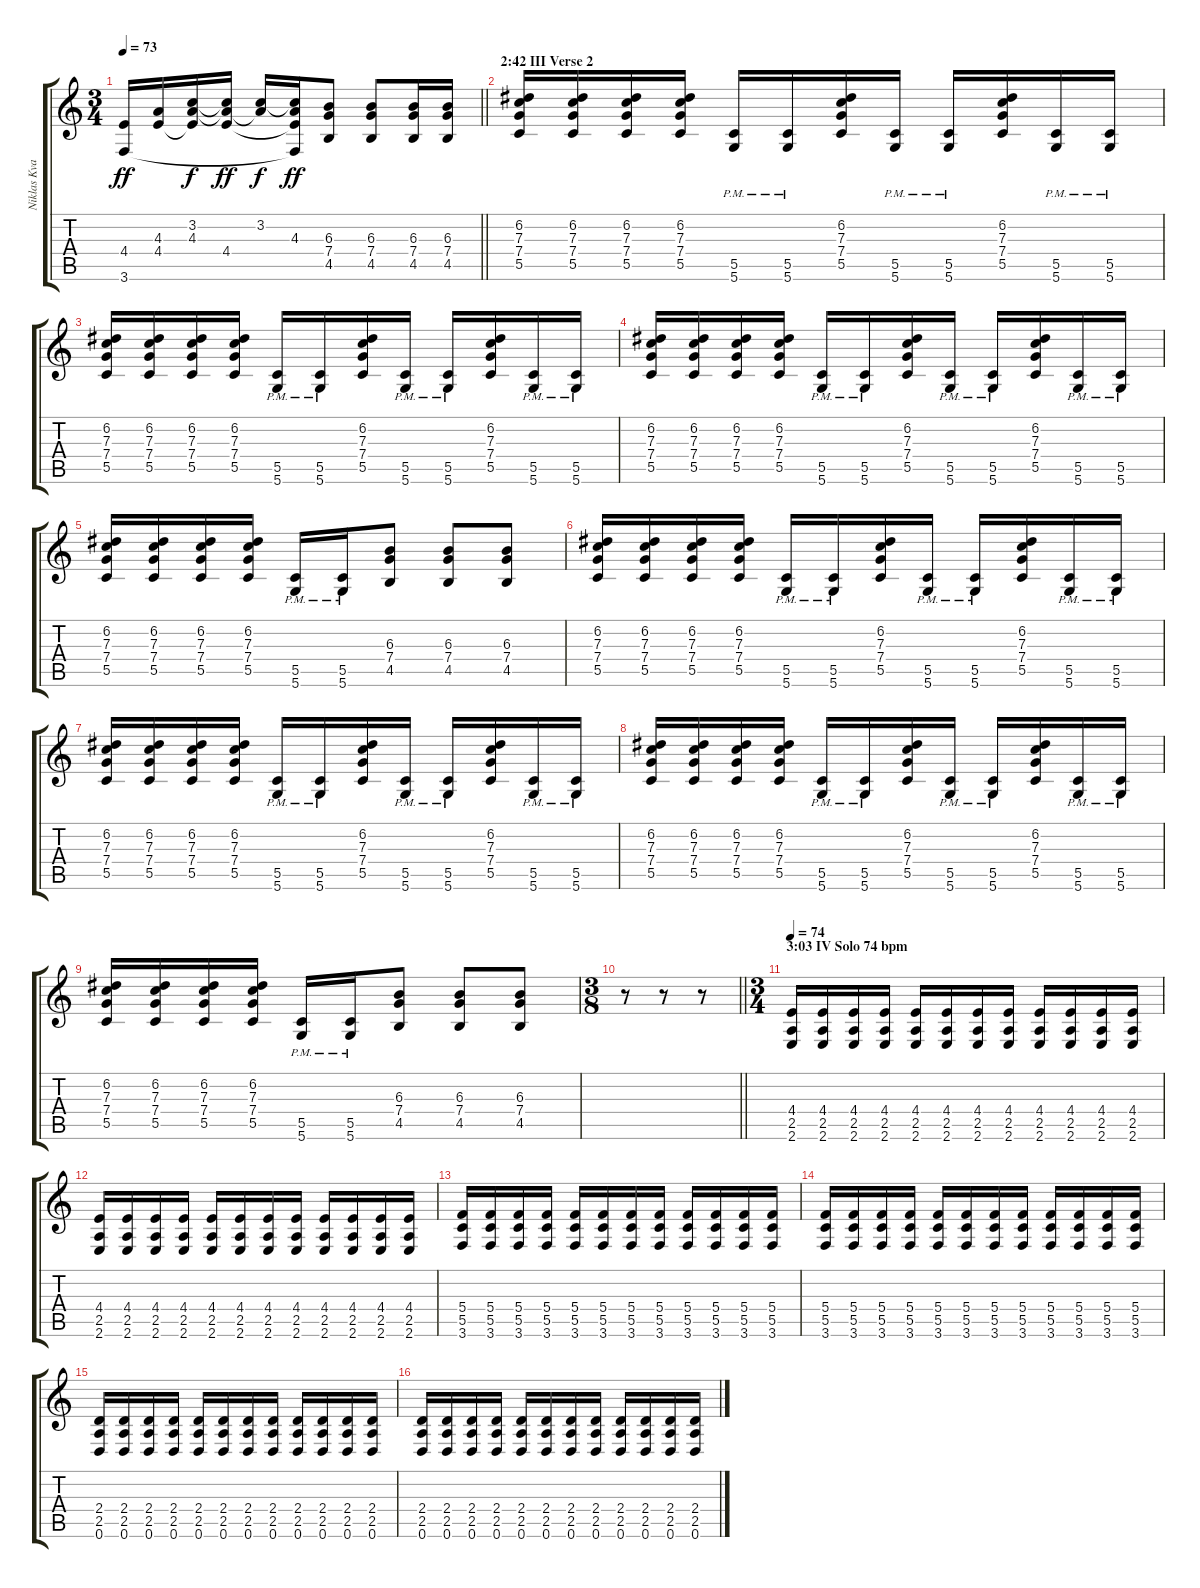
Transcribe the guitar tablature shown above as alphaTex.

\track ("Niklas Kvarforth (Acoustic/Rhythm Guitar" "Niklas Kva") {instrument acousticguitarsteel}
\staff {score tabs}
\tuning (D4 A3 F3 C3 G2 D2) {hide}
\ts (3 4)
\tempo 73
\clef g2
\barLineRight lightlight
\ks c
(4.4{t} 3.6).16{dy ff} (4.3{t} 4.4).16 (3.2{t} 4.3 4.4{t}).16{dy f} (3.2{t} 4.3{t} 4.4).16{dy ff} (3.2 4.3{t}).16{dy f} (3.2{t} 4.3 4.4{t} 3.6{t}).16{dy ff} (6.3 7.4 4.5).8{instrument distortionguitar} (6.3 7.4 4.5).8 (6.3 7.4 4.5).16 (6.3 7.4 4.5).16 |
\section ("" "2:42 III Verse 2")
(6.2 7.3 7.4 5.5).16 (6.2 7.3 7.4 5.5).16 (6.2 7.3 7.4 5.5).16 (6.2 7.3 7.4 5.5).16 (5.5{pm} 5.6{pm}).16 (5.5{pm} 5.6{pm}).16 (6.2 7.3 7.4 5.5).16 (5.5{pm} 5.6{pm}).16 (5.5{pm} 5.6{pm}).16 (6.2 7.3 7.4 5.5).16 (5.5{pm} 5.6{pm}).16 (5.5{pm} 5.6{pm}).16 |
(6.2 7.3 7.4 5.5).16 (6.2 7.3 7.4 5.5).16 (6.2 7.3 7.4 5.5).16 (6.2 7.3 7.4 5.5).16 (5.5{pm} 5.6{pm}).16 (5.5{pm} 5.6{pm}).16 (6.2 7.3 7.4 5.5).16 (5.5{pm} 5.6{pm}).16 (5.5{pm} 5.6{pm}).16 (6.2 7.3 7.4 5.5).16 (5.5{pm} 5.6{pm}).16 (5.5{pm} 5.6{pm}).16 |
(6.2 7.3 7.4 5.5).16 (6.2 7.3 7.4 5.5).16 (6.2 7.3 7.4 5.5).16 (6.2 7.3 7.4 5.5).16 (5.5{pm} 5.6{pm}).16 (5.5{pm} 5.6{pm}).16 (6.2 7.3 7.4 5.5).16 (5.5{pm} 5.6{pm}).16 (5.5{pm} 5.6{pm}).16 (6.2 7.3 7.4 5.5).16 (5.5{pm} 5.6{pm}).16 (5.5{pm} 5.6{pm}).16 |
(6.2 7.3 7.4 5.5).16 (6.2 7.3 7.4 5.5).16 (6.2 7.3 7.4 5.5).16 (6.2 7.3 7.4 5.5).16 (5.5{pm} 5.6{pm}).16 (5.5{pm} 5.6{pm}).16 (6.3 7.4 4.5).8 (6.3 7.4 4.5).8 (6.3 7.4 4.5).8 |
(6.2 7.3 7.4 5.5).16 (6.2 7.3 7.4 5.5).16 (6.2 7.3 7.4 5.5).16 (6.2 7.3 7.4 5.5).16 (5.5{pm} 5.6{pm}).16 (5.5{pm} 5.6{pm}).16 (6.2 7.3 7.4 5.5).16 (5.5{pm} 5.6{pm}).16 (5.5{pm} 5.6{pm}).16 (6.2 7.3 7.4 5.5).16 (5.5{pm} 5.6{pm}).16 (5.5{pm} 5.6{pm}).16 |
(6.2 7.3 7.4 5.5).16 (6.2 7.3 7.4 5.5).16 (6.2 7.3 7.4 5.5).16 (6.2 7.3 7.4 5.5).16 (5.5{pm} 5.6{pm}).16 (5.5{pm} 5.6{pm}).16 (6.2 7.3 7.4 5.5).16 (5.5{pm} 5.6{pm}).16 (5.5{pm} 5.6{pm}).16 (6.2 7.3 7.4 5.5).16 (5.5{pm} 5.6{pm}).16 (5.5{pm} 5.6{pm}).16 |
(6.2 7.3 7.4 5.5).16 (6.2 7.3 7.4 5.5).16 (6.2 7.3 7.4 5.5).16 (6.2 7.3 7.4 5.5).16 (5.5{pm} 5.6{pm}).16 (5.5{pm} 5.6{pm}).16 (6.2 7.3 7.4 5.5).16 (5.5{pm} 5.6{pm}).16 (5.5{pm} 5.6{pm}).16 (6.2 7.3 7.4 5.5).16 (5.5{pm} 5.6{pm}).16 (5.5{pm} 5.6{pm}).16 |
(6.2 7.3 7.4 5.5).16 (6.2 7.3 7.4 5.5).16 (6.2 7.3 7.4 5.5).16 (6.2 7.3 7.4 5.5).16 (5.5{pm} 5.6{pm}).16 (5.5{pm} 5.6{pm}).16 (6.3 7.4 4.5).8 (6.3 7.4 4.5).8 (6.3 7.4 4.5).8 |
\ts (3 8)
\barLineRight lightlight
r.8 r.8 r.8 |
\ts (3 4)
\section ("" "3:03 IV Solo 74 bpm")
\tempo 74
(4.4 2.5 2.6).16 (4.4 2.5 2.6).16 (4.4 2.5 2.6).16 (4.4 2.5 2.6).16 (4.4 2.5 2.6).16 (4.4 2.5 2.6).16 (4.4 2.5 2.6).16 (4.4 2.5 2.6).16 (4.4 2.5 2.6).16 (4.4 2.5 2.6).16 (4.4 2.5 2.6).16 (4.4 2.5 2.6).16 |
(4.4 2.5 2.6).16 (4.4 2.5 2.6).16 (4.4 2.5 2.6).16 (4.4 2.5 2.6).16 (4.4 2.5 2.6).16 (4.4 2.5 2.6).16 (4.4 2.5 2.6).16 (4.4 2.5 2.6).16 (4.4 2.5 2.6).16 (4.4 2.5 2.6).16 (4.4 2.5 2.6).16 (4.4 2.5 2.6).16 |
(5.4 5.5 3.6).16 (5.4 5.5 3.6).16 (5.4 5.5 3.6).16 (5.4 5.5 3.6).16 (5.4 5.5 3.6).16 (5.4 5.5 3.6).16 (5.4 5.5 3.6).16 (5.4 5.5 3.6).16 (5.4 5.5 3.6).16 (5.4 5.5 3.6).16 (5.4 5.5 3.6).16 (5.4 5.5 3.6).16 |
(5.4 5.5 3.6).16 (5.4 5.5 3.6).16 (5.4 5.5 3.6).16 (5.4 5.5 3.6).16 (5.4 5.5 3.6).16 (5.4 5.5 3.6).16 (5.4 5.5 3.6).16 (5.4 5.5 3.6).16 (5.4 5.5 3.6).16 (5.4 5.5 3.6).16 (5.4 5.5 3.6).16 (5.4 5.5 3.6).16 |
(2.4 2.5 0.6).16 (2.4 2.5 0.6).16 (2.4 2.5 0.6).16 (2.4 2.5 0.6).16 (2.4 2.5 0.6).16 (2.4 2.5 0.6).16 (2.4 2.5 0.6).16 (2.4 2.5 0.6).16 (2.4 2.5 0.6).16 (2.4 2.5 0.6).16 (2.4 2.5 0.6).16 (2.4 2.5 0.6).16 |
(2.4 2.5 0.6).16 (2.4 2.5 0.6).16 (2.4 2.5 0.6).16 (2.4 2.5 0.6).16 (2.4 2.5 0.6).16 (2.4 2.5 0.6).16 (2.4 2.5 0.6).16 (2.4 2.5 0.6).16 (2.4 2.5 0.6).16 (2.4 2.5 0.6).16 (2.4 2.5 0.6).16 (2.4 2.5 0.6).16
